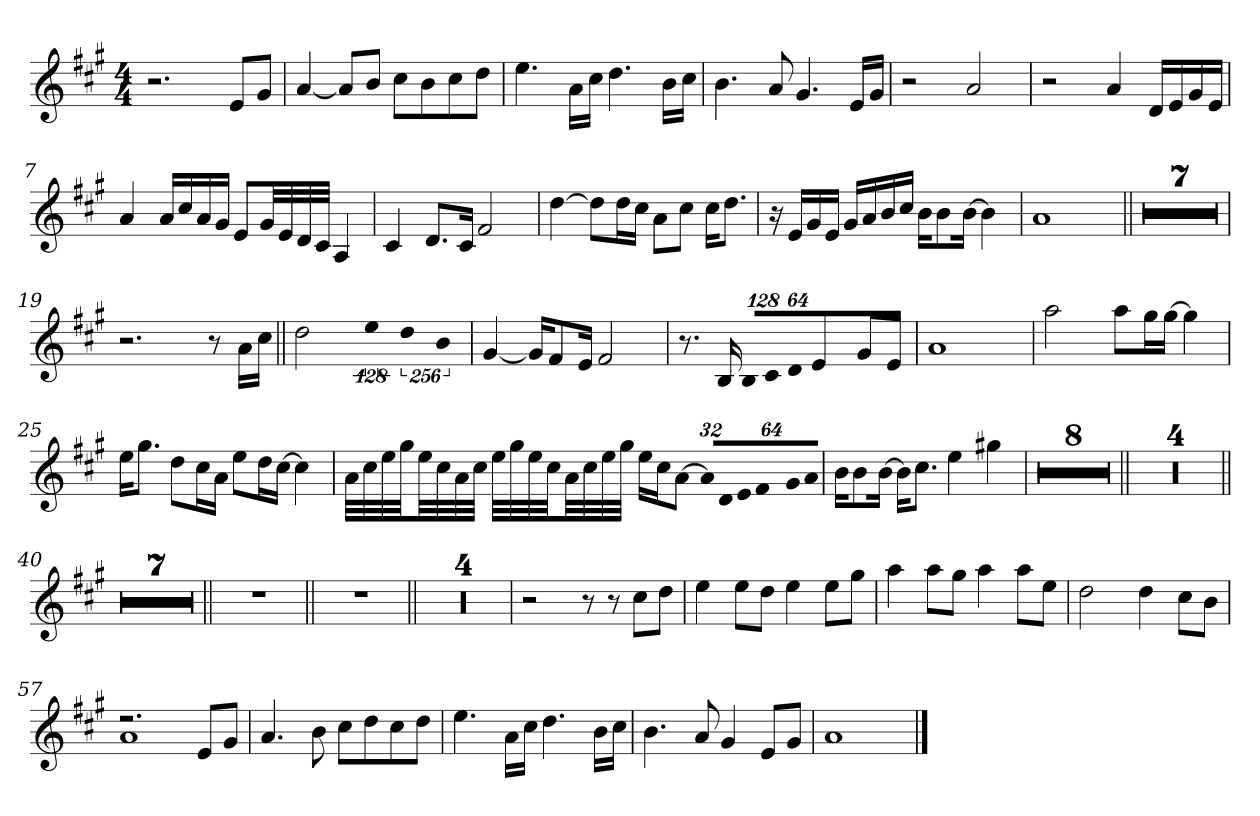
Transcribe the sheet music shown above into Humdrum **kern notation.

**kern
*part1
*staff1
!!LO:PB:g=z
*clefG2
*k[f#c#g#]
*A:
*M4/4
*MM65
=1
2.r
8ei/L
8g#i/J
=2
[<4ai/
8ai/L]
8bi/J
8cc#i\L
8bi\
8cc#i\
8ddi\J
=3
4.eei\
16ai\LL
16cc#i\JJ
4.ddi\
16bi\LL
16cc#i\JJ
=4
4.bi\
8ai/
4.g#i/
16ei/LL
16g#i/JJ
=5
2r
2ai/
=6
2r
4ai/
16di/LL
16ei/
16g#i/
16ei/JJ
!!LO:LB:g=z
=7
4ai/
16ai/LL
16cc#i/
16ai/
16g#i/JJ
8ei/L
32g#i/LL
32ei/
32di/
32c#i/JJJ
4Ai/
=8
4c#i/
8.di/L
16c#i/Jk
2f#i/
=9
[>4ddi\
8ddi\L]
16ddi\L
16cc#i\JJ
8ai\L
8cc#i\J
16cc#i\KL
8.ddi\J
=10
16r
16ei/LL
16g#i/
16ei/JJ
16g#i/LL
16ai/
16bi/
16cc#i/JJ
16bi\KL
8bi\
[>16bi\Jk
4bi\]
=11
1ai
!!LO:LB:g=z
=12||
1r
=13
1r
=14
1r
=15
1r
=16
1r
=17
1r
=18
1r
=19
2.r
8r
16ai\LL
16cc#i\JJ
=20||
2ddi\
!LO:N:vis=4
512%85eei\
!LO:N:vis=4
1024%171ddi\
!LO:N:vis=4
1024%171bi\
!!LO:LB:g=z
=21
[<4g#i/
16g#i/KL]
8f#i/
16ei/Jk
2f#i/
=22
8.r
16Bi/
*Xbrackettup
!LO:N:vis=8
1024%85Bi/L
!LO:N:vis=8
1024%85c#i/
!LO:N:vis=8
512%43di/J
4ei/
8g#i/L
8ei/J
=23
1ai
=24
2aai\
8aai\L
16gg#i\L
[>16gg#i\JJ
4gg#i\]
=25
16eei\KL
8.gg#i\J
8ddi\L
16cc#i\L
16ai\JJ
8eei\L
16ddi\L
[>16cc#i\JJ
4cc#i\]
!!LO:LB:g=z
=26
32ai\LLL
32cc#i\
32eei\
32gg#i\JJ
32eei\LL
32cc#i\
32ai\
32cc#i\JJJ
32eei\LLL
32gg#i\
32eei\
32cc#i\JJ
32ai\LL
32cc#i\
32eei\
32gg#i\JJJ
16eei\LL
16cc#i\J
[>8ai\J
!LO:N:vis=16
512%21ai/LL]
!LO:N:vis=16
1024%43di/
!LO:N:vis=16
1024%43ei/
!LO:N:vis=16
512%21f#i/
!LO:N:vis=16
1024%43g#i/
!LO:N:vis=16
1024%43ai/JJ
=27
16bi\KL
8bi\
[>16bi\Jk
16bi\KL]
8.cc#i\J
4eei\
4gg#Xi\
=28
1r
=29
1r
=30
1r
=31
1r
!!LO:LB:g=z
=32
1r
=33
1r
=34
1r
=35
1r
=36||
1r
=37
1r
=38
1r
=39
1r
=40||
1r
=41
1r
=42
1r
!!LO:LB:g=z
=43
1r
=44
1r
=45
1r
=46
1r
=47||
1r
=48||
1r
=49||
1r
=50
1r
=51
1r
=52
1r
!!LO:LB:g=z
=53
2r
8r
8r
8cc#i\L
8ddi\J
=54
4eei\
8eei\L
8ddi\J
4eei\
8eei\L
8gg#i\J
=55
4aai\
8aai\L
8gg#i\J
4aai\
8aai\L
8eei\J
=56
2ddi\
4ddi\
8cc#i\L
8bi\J
!!LO:LB:g=z
=57
*^
2.r	1ai
8ei/L	.
8g#i/J	.
*v	*v
=58
4.ai/
8bi\
8cc#i\L
8ddi\
8cc#i\
8ddi\J
=59
4.eei\
16ai\LL
16cc#i\JJ
4.ddi\
16bi\LL
16cc#i\JJ
=60
4.bi\
8ai/
4g#i/
8ei/L
8g#i/J
=61
1ai
==
*-
